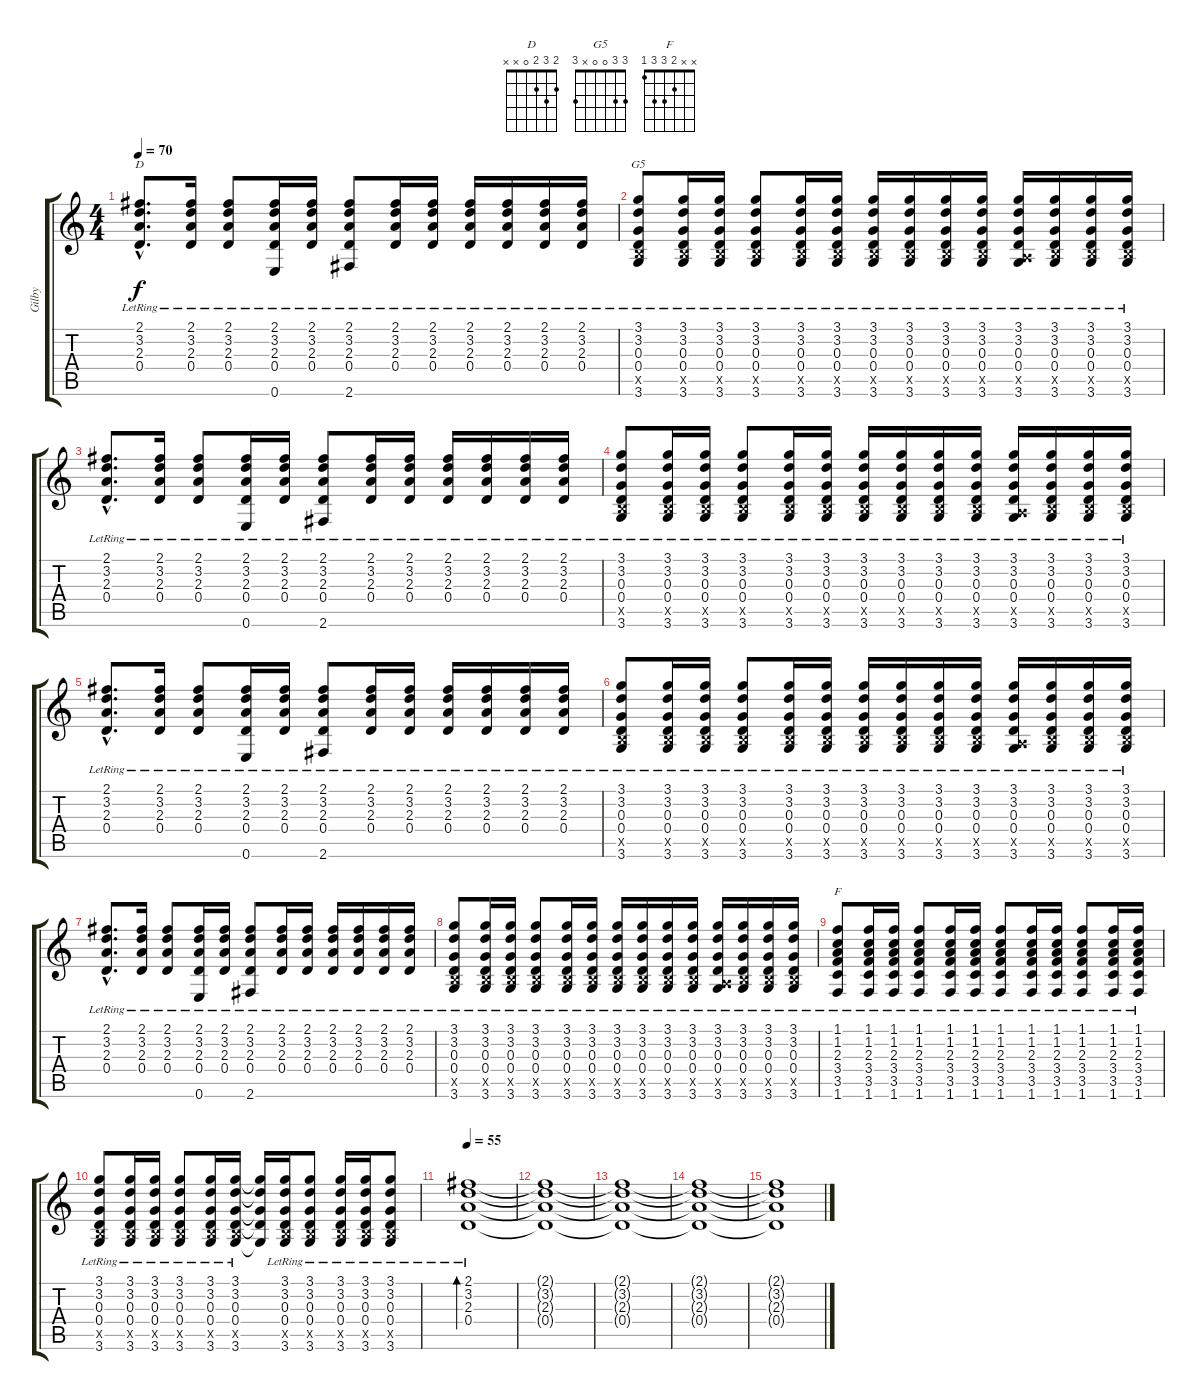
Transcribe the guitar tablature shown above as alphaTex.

\track ("Gilby" "Gilby") {instrument electricguitarjazz}
\staff {score tabs}
\tuning (E4 B3 G3 D3 A2 E2) {hide}
\chord ("D" 2 3 2 0 x x)
\chord ("G5" 3 3 0 0 x 3)
\chord ("F" x x 2 3 3 1)
\ts (4 4)
\tempo 70
\clef g2
\ks c
(2.1{hac lr} 3.2{hac lr} 2.3{hac lr} 0.4{hac lr}).8{d ch "D" dy f} (2.1{lr} 3.2{lr} 2.3{lr} 0.4{lr}).16 (2.1{lr} 3.2{lr} 2.3{lr} 0.4{lr}).8 (2.1{lr} 3.2{lr} 2.3{lr} 0.4{lr} 0.6{lr}).16 (2.1{lr} 3.2{lr} 2.3{lr} 0.4{lr}).16 (2.1{lr} 3.2{lr} 2.3{lr} 0.4{lr} 2.6{lr}).8 (2.1{lr} 3.2{lr} 2.3{lr} 0.4{lr}).16 (2.1{lr} 3.2{lr} 2.3{lr} 0.4{lr}).16 (2.1{lr} 3.2{lr} 2.3{lr} 0.4{lr}).16 (2.1{lr} 3.2{lr} 2.3{lr} 0.4{lr}).16 (2.1{lr} 3.2{lr} 2.3{lr} 0.4{lr}).16 (2.1{lr} 3.2{lr} 2.3{lr} 0.4{lr}).16 |
(3.1{lr} 3.2{lr} 0.3{lr} 0.4{lr} 2.5{x} 3.6{lr}).8{ch "G5"} (3.1{lr} 3.2{lr} 0.3{lr} 0.4{lr} 2.5{x} 3.6{lr}).16 (3.1{lr} 3.2{lr} 0.3{lr} 0.4{lr} 2.5{x} 3.6{lr}).16 (3.1{lr} 3.2{lr} 0.3{lr} 0.4{lr} 2.5{x} 3.6{lr}).8 (3.1{lr} 3.2{lr} 0.3{lr} 0.4{lr} 2.5{x} 3.6{lr}).16 (3.1{lr} 3.2{lr} 0.3{lr} 0.4{lr} 2.5{x} 3.6{lr}).16 (3.1{lr} 3.2{lr} 0.3{lr} 0.4{lr} 2.5{x} 3.6{lr}).16 (3.1{lr} 3.2{lr} 0.3{lr} 0.4{lr} 2.5{x} 3.6{lr}).16 (3.1{lr} 3.2{lr} 0.3{lr} 0.4{lr} 2.5{x} 3.6{lr}).16 (3.1{lr} 3.2{lr} 0.3{lr} 0.4{lr} 2.5{x} 3.6{lr}).16 (3.1{lr} 3.2{lr} 0.3{lr} 0.4{lr} 0.5{x} 3.6{lr}).16 (3.1{lr} 3.2{lr} 0.3{lr} 0.4{lr} 2.5{x} 3.6{lr}).16 (3.1{lr} 3.2{lr} 0.3{lr} 0.4{lr} 2.5{x} 3.6{lr}).16 (3.1{lr} 3.2{lr} 0.3{lr} 0.4{lr} 2.5{x} 3.6{lr}).16 |
(2.1{hac lr} 3.2{hac lr} 2.3{hac lr} 0.4{hac lr}).8{d} (2.1{lr} 3.2{lr} 2.3{lr} 0.4{lr}).16 (2.1{lr} 3.2{lr} 2.3{lr} 0.4{lr}).8 (2.1{lr} 3.2{lr} 2.3{lr} 0.4{lr} 0.6{lr}).16 (2.1{lr} 3.2{lr} 2.3{lr} 0.4{lr}).16 (2.1{lr} 3.2{lr} 2.3{lr} 0.4{lr} 2.6{lr}).8 (2.1{lr} 3.2{lr} 2.3{lr} 0.4{lr}).16 (2.1{lr} 3.2{lr} 2.3{lr} 0.4{lr}).16 (2.1{lr} 3.2{lr} 2.3{lr} 0.4{lr}).16 (2.1{lr} 3.2{lr} 2.3{lr} 0.4{lr}).16 (2.1{lr} 3.2{lr} 2.3{lr} 0.4{lr}).16 (2.1{lr} 3.2{lr} 2.3{lr} 0.4{lr}).16 |
(3.1{lr} 3.2{lr} 0.3{lr} 0.4{lr} 2.5{x} 3.6{lr}).8 (3.1{lr} 3.2{lr} 0.3{lr} 0.4{lr} 2.5{x} 3.6{lr}).16 (3.1{lr} 3.2{lr} 0.3{lr} 0.4{lr} 2.5{x} 3.6{lr}).16 (3.1{lr} 3.2{lr} 0.3{lr} 0.4{lr} 2.5{x} 3.6{lr}).8 (3.1{lr} 3.2{lr} 0.3{lr} 0.4{lr} 2.5{x} 3.6{lr}).16 (3.1{lr} 3.2{lr} 0.3{lr} 0.4{lr} 2.5{x} 3.6{lr}).16 (3.1{lr} 3.2{lr} 0.3{lr} 0.4{lr} 2.5{x} 3.6{lr}).16 (3.1{lr} 3.2{lr} 0.3{lr} 0.4{lr} 2.5{x} 3.6{lr}).16 (3.1{lr} 3.2{lr} 0.3{lr} 0.4{lr} 2.5{x} 3.6{lr}).16 (3.1{lr} 3.2{lr} 0.3{lr} 0.4{lr} 2.5{x} 3.6{lr}).16 (3.1{lr} 3.2{lr} 0.3{lr} 0.4{lr} 0.5{x} 3.6{lr}).16 (3.1{lr} 3.2{lr} 0.3{lr} 0.4{lr} 2.5{x} 3.6{lr}).16 (3.1{lr} 3.2{lr} 0.3{lr} 0.4{lr} 2.5{x} 3.6{lr}).16 (3.1{lr} 3.2{lr} 0.3{lr} 0.4{lr} 2.5{x} 3.6{lr}).16 |
(2.1{hac lr} 3.2{hac lr} 2.3{hac lr} 0.4{hac lr}).8{d} (2.1{lr} 3.2{lr} 2.3{lr} 0.4{lr}).16 (2.1{lr} 3.2{lr} 2.3{lr} 0.4{lr}).8 (2.1{lr} 3.2{lr} 2.3{lr} 0.4{lr} 0.6{lr}).16 (2.1{lr} 3.2{lr} 2.3{lr} 0.4{lr}).16 (2.1{lr} 3.2{lr} 2.3{lr} 0.4{lr} 2.6{lr}).8 (2.1{lr} 3.2{lr} 2.3{lr} 0.4{lr}).16 (2.1{lr} 3.2{lr} 2.3{lr} 0.4{lr}).16 (2.1{lr} 3.2{lr} 2.3{lr} 0.4{lr}).16 (2.1{lr} 3.2{lr} 2.3{lr} 0.4{lr}).16 (2.1{lr} 3.2{lr} 2.3{lr} 0.4{lr}).16 (2.1{lr} 3.2{lr} 2.3{lr} 0.4{lr}).16 |
(3.1{lr} 3.2{lr} 0.3{lr} 0.4{lr} 2.5{x} 3.6{lr}).8 (3.1{lr} 3.2{lr} 0.3{lr} 0.4{lr} 2.5{x} 3.6{lr}).16 (3.1{lr} 3.2{lr} 0.3{lr} 0.4{lr} 2.5{x} 3.6{lr}).16 (3.1{lr} 3.2{lr} 0.3{lr} 0.4{lr} 2.5{x} 3.6{lr}).8 (3.1{lr} 3.2{lr} 0.3{lr} 0.4{lr} 2.5{x} 3.6{lr}).16 (3.1{lr} 3.2{lr} 0.3{lr} 0.4{lr} 2.5{x} 3.6{lr}).16 (3.1{lr} 3.2{lr} 0.3{lr} 0.4{lr} 2.5{x} 3.6{lr}).16 (3.1{lr} 3.2{lr} 0.3{lr} 0.4{lr} 2.5{x} 3.6{lr}).16 (3.1{lr} 3.2{lr} 0.3{lr} 0.4{lr} 2.5{x} 3.6{lr}).16 (3.1{lr} 3.2{lr} 0.3{lr} 0.4{lr} 2.5{x} 3.6{lr}).16 (3.1{lr} 3.2{lr} 0.3{lr} 0.4{lr} 0.5{x} 3.6{lr}).16 (3.1{lr} 3.2{lr} 0.3{lr} 0.4{lr} 2.5{x} 3.6{lr}).16 (3.1{lr} 3.2{lr} 0.3{lr} 0.4{lr} 2.5{x} 3.6{lr}).16 (3.1{lr} 3.2{lr} 0.3{lr} 0.4{lr} 2.5{x} 3.6{lr}).16 |
(2.1{hac lr} 3.2{hac lr} 2.3{hac lr} 0.4{hac lr}).8{d} (2.1{lr} 3.2{lr} 2.3{lr} 0.4{lr}).16 (2.1{lr} 3.2{lr} 2.3{lr} 0.4{lr}).8 (2.1{lr} 3.2{lr} 2.3{lr} 0.4{lr} 0.6{lr}).16 (2.1{lr} 3.2{lr} 2.3{lr} 0.4{lr}).16 (2.1{lr} 3.2{lr} 2.3{lr} 0.4{lr} 2.6{lr}).8 (2.1{lr} 3.2{lr} 2.3{lr} 0.4{lr}).16 (2.1{lr} 3.2{lr} 2.3{lr} 0.4{lr}).16 (2.1{lr} 3.2{lr} 2.3{lr} 0.4{lr}).16 (2.1{lr} 3.2{lr} 2.3{lr} 0.4{lr}).16 (2.1{lr} 3.2{lr} 2.3{lr} 0.4{lr}).16 (2.1{lr} 3.2{lr} 2.3{lr} 0.4{lr}).16 |
(3.1{lr} 3.2{lr} 0.3{lr} 0.4{lr} 2.5{x} 3.6{lr}).8 (3.1{lr} 3.2{lr} 0.3{lr} 0.4{lr} 2.5{x} 3.6{lr}).16 (3.1{lr} 3.2{lr} 0.3{lr} 0.4{lr} 2.5{x} 3.6{lr}).16 (3.1{lr} 3.2{lr} 0.3{lr} 0.4{lr} 2.5{x} 3.6{lr}).8 (3.1{lr} 3.2{lr} 0.3{lr} 0.4{lr} 2.5{x} 3.6{lr}).16 (3.1{lr} 3.2{lr} 0.3{lr} 0.4{lr} 2.5{x} 3.6{lr}).16 (3.1{lr} 3.2{lr} 0.3{lr} 0.4{lr} 2.5{x} 3.6{lr}).16 (3.1{lr} 3.2{lr} 0.3{lr} 0.4{lr} 2.5{x} 3.6{lr}).16 (3.1{lr} 3.2{lr} 0.3{lr} 0.4{lr} 2.5{x} 3.6{lr}).16 (3.1{lr} 3.2{lr} 0.3{lr} 0.4{lr} 2.5{x} 3.6{lr}).16 (3.1{lr} 3.2{lr} 0.3{lr} 0.4{lr} 0.5{x} 3.6{lr}).16 (3.1{lr} 3.2{lr} 0.3{lr} 0.4{lr} 2.5{x} 3.6{lr}).16 (3.1{lr} 3.2{lr} 0.3{lr} 0.4{lr} 2.5{x} 3.6{lr}).16 (3.1{lr} 3.2{lr} 0.3{lr} 0.4{lr} 2.5{x} 3.6{lr}).16 |
(1.1{lr} 1.2{lr} 2.3{lr} 3.4{lr} 3.5{lr} 1.6{lr}).8{ch "F"} (1.1{lr} 1.2{lr} 2.3{lr} 3.4{lr} 3.5{lr} 1.6{lr}).16 (1.1{lr} 1.2{lr} 2.3{lr} 3.4{lr} 3.5{lr} 1.6{lr}).16 (1.1{lr} 1.2{lr} 2.3{lr} 3.4{lr} 3.5{lr} 1.6{lr}).8 (1.1{lr} 1.2{lr} 2.3{lr} 3.4{lr} 3.5{lr} 1.6{lr}).16 (1.1{lr} 1.2{lr} 2.3{lr} 3.4{lr} 3.5{lr} 1.6{lr}).16 (1.1{lr} 1.2{lr} 2.3{lr} 3.4{lr} 3.5{lr} 1.6{lr}).8 (1.1{lr} 1.2{lr} 2.3{lr} 3.4{lr} 3.5{lr} 1.6{lr}).16 (1.1{lr} 1.2{lr} 2.3{lr} 3.4{lr} 3.5{lr} 1.6{lr}).16 (1.1{lr} 1.2{lr} 2.3{lr} 3.4{lr} 3.5{lr} 1.6{lr}).8 (1.1{lr} 1.2{lr} 2.3{lr} 3.4{lr} 3.5{lr} 1.6{lr}).16 (1.1{lr} 1.2{lr} 2.3{lr} 3.4{lr} 3.5{lr} 1.6{lr}).16 |
(3.1{lr} 3.2{lr} 0.3{lr} 0.4{lr} 2.5{x} 3.6{lr}).8 (3.1{lr} 3.2{lr} 0.3{lr} 0.4{lr} 2.5{x} 3.6{lr}).16 (3.1{lr} 3.2{lr} 0.3{lr} 0.4{lr} 2.5{x} 3.6{lr}).16 (3.1{lr} 3.2{lr} 0.3{lr} 0.4{lr} 2.5{x} 3.6{lr}).8 (3.1{lr} 3.2{lr} 0.3{lr} 0.4{lr} 2.5{x} 3.6{lr}).16 (3.1{lr} 3.2{lr} 0.3{lr} 0.4{lr} 2.5{x} 3.6{lr}).16 (3.1{t} 3.2{t} 0.3{t} 0.4{t} 3.6{t}).16 (3.1{lr} 3.2{lr} 0.3{lr} 0.4{lr} 2.5{x} 3.6{lr}).16 (3.1{lr} 3.2{lr} 0.3{lr} 0.4{lr} 2.5{x} 3.6{lr}).8 (3.1{lr} 3.2{lr} 0.3{lr} 0.4{lr} 2.5{x} 3.6{lr}).16 (3.1{lr} 3.2{lr} 0.3{lr} 0.4{lr} 2.5{x} 3.6{lr}).16 (3.1{lr} 3.2{lr} 0.3{lr} 0.4{lr} 2.5{x} 3.6{lr}).8 |
\tempo 55
(2.1{lr} 3.2{lr} 2.3{lr} 0.4{lr}).1{bd 480} |
(2.1{t} 3.2{t} 2.3{t} 0.4{t}).1 |
(2.1{t} 3.2{t} 2.3{t} 0.4{t}).1 |
(2.1{t} 3.2{t} 2.3{t} 0.4{t}).1 |
(2.1{t} 3.2{t} 2.3{t} 0.4{t}).1
